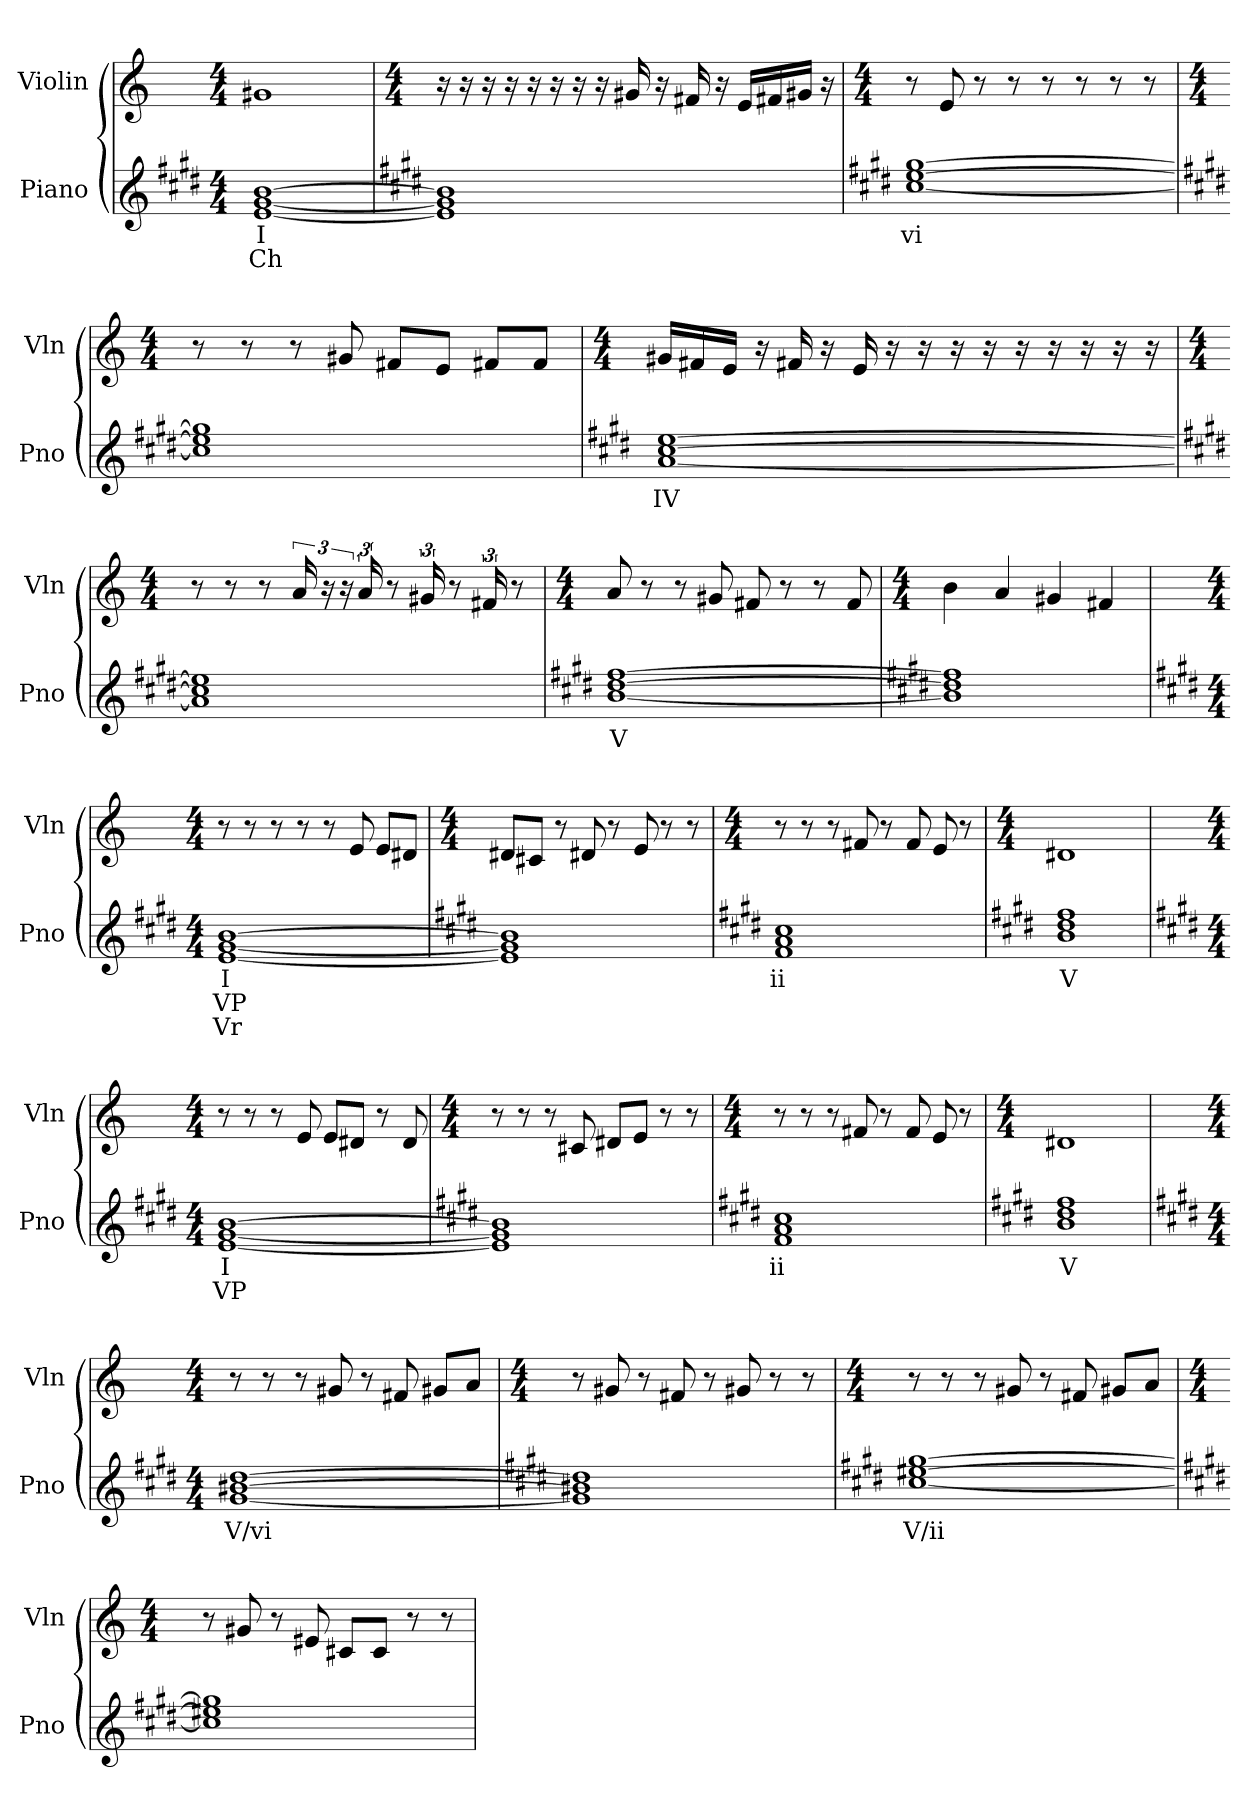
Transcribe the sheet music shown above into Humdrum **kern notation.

**kern	**text	**text	**text	**kern
*part2	*part2	*part2	*part2	*part1
*staff2	*staff2	*staff2	*staff2	*staff1
*I"Piano	*	*	*	*I"Violin
*I'Pno	*	*	*	*I'Vln
*k[f#c#g#d#]	*	*	*	*
*E:	*	*	*	*
*M4/4	*	*	*	*M4/4
=	=	=	=	=
[1e [1g# [1b	I	Ch	.	1g#X
=	=	=	=	=
*k[f#c#g#d#]	*	*	*	*
*E:	*	*	*	*
*	*	*	*	*M4/4
1e] 1g#] 1b]	.	.	.	16r
.	.	.	.	16r
.	.	.	.	16r
.	.	.	.	16r
.	.	.	.	16r
.	.	.	.	16r
.	.	.	.	16r
.	.	.	.	16r
.	.	.	.	16g#X
.	.	.	.	16r
.	.	.	.	16f#X
.	.	.	.	16r
.	.	.	.	16eLL
.	.	.	.	16f#X
.	.	.	.	16g#XJJ
.	.	.	.	16r
=	=	=	=	=
*k[f#c#g#d#]	*	*	*	*
*E:	*	*	*	*
*	*	*	*	*M4/4
[1cc# [1ee [1gg#	vi	.	.	8r
.	.	.	.	8e
.	.	.	.	8r
.	.	.	.	8r
.	.	.	.	8r
.	.	.	.	8r
.	.	.	.	8r
.	.	.	.	8r
=	=	=	=	=
*k[f#c#g#d#]	*	*	*	*
*E:	*	*	*	*
*	*	*	*	*M4/4
1cc#] 1ee] 1gg#]	.	.	.	8r
.	.	.	.	8r
.	.	.	.	8r
.	.	.	.	8g#X
.	.	.	.	8f#XL
.	.	.	.	8eJ
.	.	.	.	8f#XL
.	.	.	.	8f#J
=	=	=	=	=
*k[f#c#g#d#]	*	*	*	*
*E:	*	*	*	*
*	*	*	*	*M4/4
[1a [1cc# [1ee	IV	.	.	16g#XLL
.	.	.	.	16f#X
.	.	.	.	16eJJ
.	.	.	.	16r
.	.	.	.	16f#X
.	.	.	.	16r
.	.	.	.	16e
.	.	.	.	16r
.	.	.	.	16r
.	.	.	.	16r
.	.	.	.	16r
.	.	.	.	16r
.	.	.	.	16r
.	.	.	.	16r
.	.	.	.	16r
.	.	.	.	16r
=	=	=	=	=
*k[f#c#g#d#]	*	*	*	*
*E:	*	*	*	*
*	*	*	*	*M4/4
1a] 1cc#] 1ee]	.	.	.	8r
.	.	.	.	8r
.	.	.	.	8r
.	.	.	.	24a
.	.	.	.	24r
.	.	.	.	24r
.	.	.	.	24a
.	.	.	.	8r
.	.	.	.	24g#X
.	.	.	.	8r
.	.	.	.	24f#X
.	.	.	.	8r
=	=	=	=	=
*k[f#c#g#d#]	*	*	*	*
*E:	*	*	*	*
*	*	*	*	*M4/4
[1b [1dd# [1ff#	V	.	.	8a
.	.	.	.	8r
.	.	.	.	8r
.	.	.	.	8g#X
.	.	.	.	8f#X
.	.	.	.	8r
.	.	.	.	8r
.	.	.	.	8f#
=	=	=	=	=
*k[f#c#g#d#]	*	*	*	*
*E:	*	*	*	*
*	*	*	*	*M4/4
1b] 1dd#] 1ff#]	.	.	.	4b
.	.	.	.	4a
.	.	.	.	4g#X
.	.	.	.	4f#X
=	=	=	=	=
*k[f#c#g#d#]	*	*	*	*
*E:	*	*	*	*
*M4/4	*	*	*	*M4/4
[1e [1g# [1b	I	VP	Vr	8r
.	.	.	.	8r
.	.	.	.	8r
.	.	.	.	8r
.	.	.	.	8r
.	.	.	.	8e
.	.	.	.	8eL
.	.	.	.	8d#XJ
=	=	=	=	=
*k[f#c#g#d#]	*	*	*	*
*E:	*	*	*	*
*	*	*	*	*M4/4
1e] 1g#] 1b]	.	.	.	8d#XL
.	.	.	.	8c#XJ
.	.	.	.	8r
.	.	.	.	8d#X
.	.	.	.	8r
.	.	.	.	8e
.	.	.	.	8r
.	.	.	.	8r
=	=	=	=	=
*k[f#c#g#d#]	*	*	*	*
*E:	*	*	*	*
*	*	*	*	*M4/4
1f# 1a 1cc#	ii	.	.	8r
.	.	.	.	8r
.	.	.	.	8r
.	.	.	.	8f#X
.	.	.	.	8r
.	.	.	.	8f#
.	.	.	.	8e
.	.	.	.	8r
=	=	=	=	=
*k[f#c#g#d#]	*	*	*	*
*E:	*	*	*	*
*	*	*	*	*M4/4
1b 1dd# 1ff#	V	.	.	1d#X
=	=	=	=	=
*k[f#c#g#d#]	*	*	*	*
*E:	*	*	*	*
*M4/4	*	*	*	*M4/4
[1e [1g# [1b	I	VP	.	8r
.	.	.	.	8r
.	.	.	.	8r
.	.	.	.	8e
.	.	.	.	8eL
.	.	.	.	8d#XJ
.	.	.	.	8r
.	.	.	.	8d#
=	=	=	=	=
*k[f#c#g#d#]	*	*	*	*
*E:	*	*	*	*
*	*	*	*	*M4/4
1e] 1g#] 1b]	.	.	.	8r
.	.	.	.	8r
.	.	.	.	8r
.	.	.	.	8c#X
.	.	.	.	8d#XL
.	.	.	.	8eJ
.	.	.	.	8r
.	.	.	.	8r
=	=	=	=	=
*k[f#c#g#d#]	*	*	*	*
*E:	*	*	*	*
*	*	*	*	*M4/4
1f# 1a 1cc#	ii	.	.	8r
.	.	.	.	8r
.	.	.	.	8r
.	.	.	.	8f#X
.	.	.	.	8r
.	.	.	.	8f#
.	.	.	.	8e
.	.	.	.	8r
=	=	=	=	=
*k[f#c#g#d#]	*	*	*	*
*E:	*	*	*	*
*	*	*	*	*M4/4
1b 1dd# 1ff#	V	.	.	1d#X
=	=	=	=	=
*k[f#c#g#d#]	*	*	*	*
*E:	*	*	*	*
*M4/4	*	*	*	*M4/4
[1g# [1b#X [1dd#	V/vi	.	.	8r
.	.	.	.	8r
.	.	.	.	8r
.	.	.	.	8g#X
.	.	.	.	8r
.	.	.	.	8f#X
.	.	.	.	8g#XL
.	.	.	.	8aJ
=	=	=	=	=
*k[f#c#g#d#]	*	*	*	*
*E:	*	*	*	*
*	*	*	*	*M4/4
1g#] 1b#X] 1dd#]	.	.	.	8r
.	.	.	.	8g#X
.	.	.	.	8r
.	.	.	.	8f#X
.	.	.	.	8r
.	.	.	.	8g#X
.	.	.	.	8r
.	.	.	.	8r
=	=	=	=	=
*k[f#c#g#d#]	*	*	*	*
*E:	*	*	*	*
*	*	*	*	*M4/4
[1cc# [1ee#X [1gg#	V/ii	.	.	8r
.	.	.	.	8r
.	.	.	.	8r
.	.	.	.	8g#X
.	.	.	.	8r
.	.	.	.	8f#X
.	.	.	.	8g#XL
.	.	.	.	8aJ
=	=	=	=	=
*k[f#c#g#d#]	*	*	*	*
*E:	*	*	*	*
*	*	*	*	*M4/4
1cc#] 1ee#X] 1gg#]	.	.	.	8r
.	.	.	.	8g#X
.	.	.	.	8r
.	.	.	.	8e#X
.	.	.	.	8c#XL
.	.	.	.	8c#J
.	.	.	.	8r
.	.	.	.	8r
=	=	=	=	=
*-	*-	*-	*-	*-
